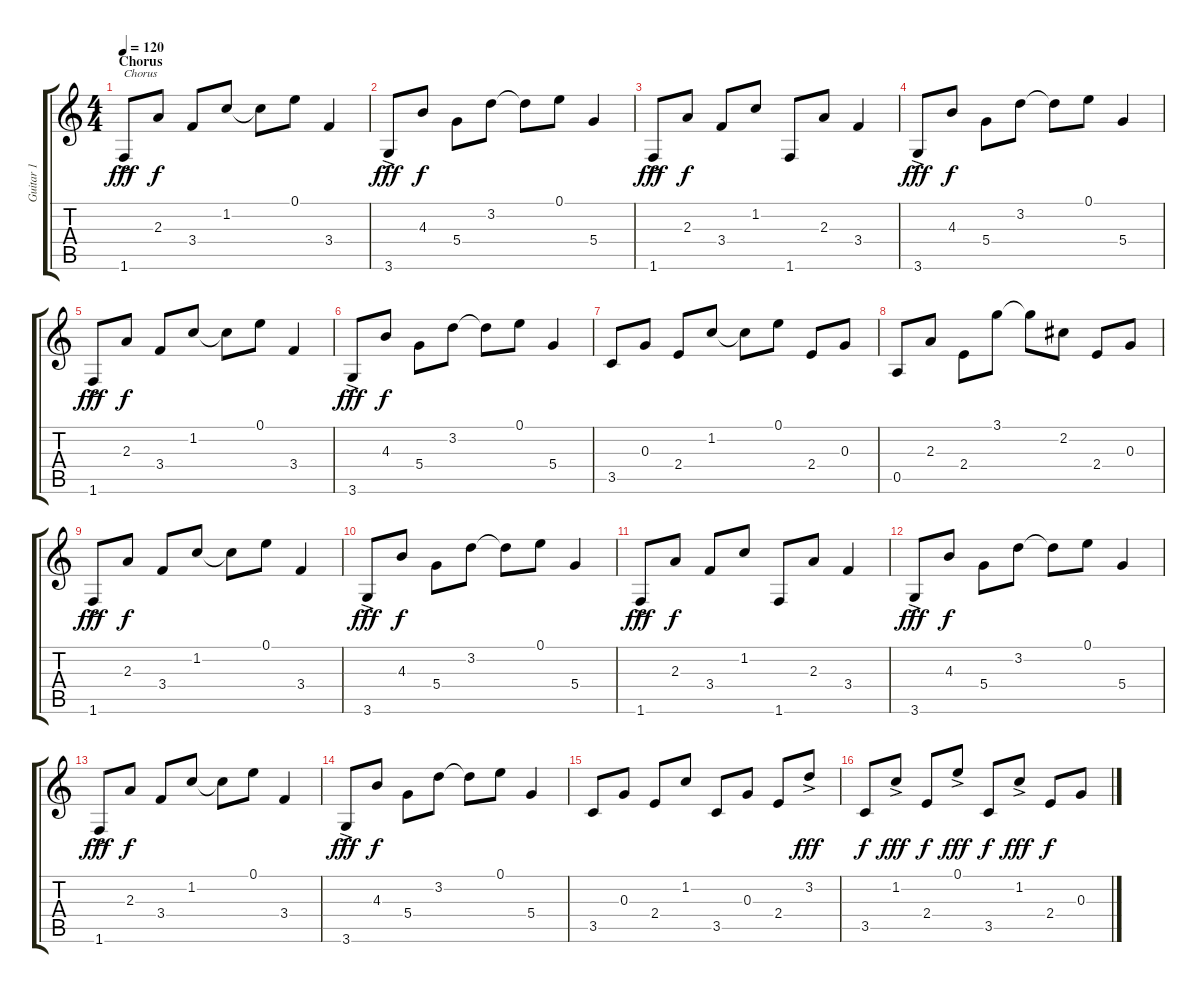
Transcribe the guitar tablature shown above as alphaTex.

\track ("Guitar 1" "Guitar 1") {instrument acousticguitarnylon}
\staff {score tabs}
\tuning (E4 B3 G3 D3 A2 E2) {hide}
\ts (4 4)
\section ("" "Chorus")
\tempo 120
\clef g2
\ks c
1.6{ac}.8{txt "Chorus" dy fff} 2.3.8{dy f} 3.4.8 1.2.8 1.2{t}.8 0.1.8 3.4.4 |
3.6{ac}.8{dy fff} 4.3.8{dy f} 5.4.8 3.2.8 3.2{t}.8 0.1.8 5.4.4 |
1.6{ac}.8{dy fff} 2.3.8{dy f} 3.4.8 1.2.8 1.6.8 2.3.8 3.4.4 |
3.6{ac}.8{dy fff} 4.3.8{dy f} 5.4.8 3.2.8 3.2{t}.8 0.1.8 5.4.4 |
1.6{ac}.8{dy fff} 2.3.8{dy f} 3.4.8 1.2.8 1.2{t}.8 0.1.8 3.4.4 |
3.6{ac}.8{dy fff} 4.3.8{dy f} 5.4.8 3.2.8 3.2{t}.8 0.1.8 5.4.4 |
3.5.8 0.3.8 2.4.8 1.2.8 1.2{t}.8 0.1.8 2.4.8 0.3.8 |
0.5.8 2.3.8 2.4.8 3.1.8 3.1{t}.8 2.2.8 2.4.8 0.3.8 |
1.6{ac}.8{dy fff} 2.3.8{dy f} 3.4.8 1.2.8 1.2{t}.8 0.1.8 3.4.4 |
3.6{ac}.8{dy fff} 4.3.8{dy f} 5.4.8 3.2.8 3.2{t}.8 0.1.8 5.4.4 |
1.6{ac}.8{dy fff} 2.3.8{dy f} 3.4.8 1.2.8 1.6.8 2.3.8 3.4.4 |
3.6{ac}.8{dy fff} 4.3.8{dy f} 5.4.8 3.2.8 3.2{t}.8 0.1.8 5.4.4 |
1.6{ac}.8{dy fff} 2.3.8{dy f} 3.4.8 1.2.8 1.2{t}.8 0.1.8 3.4.4 |
3.6{ac}.8{dy fff} 4.3.8{dy f} 5.4.8 3.2.8 3.2{t}.8 0.1.8 5.4.4 |
3.5.8 0.3.8 2.4.8 1.2.8 3.5.8 0.3.8 2.4.8 3.2{ac}.8{dy fff} |
3.5.8{dy f} 1.2{ac}.8{dy fff} 2.4.8{dy f} 0.1{ac}.8{dy fff} 3.5.8{dy f} 1.2{ac}.8{dy fff} 2.4.8{dy f} 0.3.8
